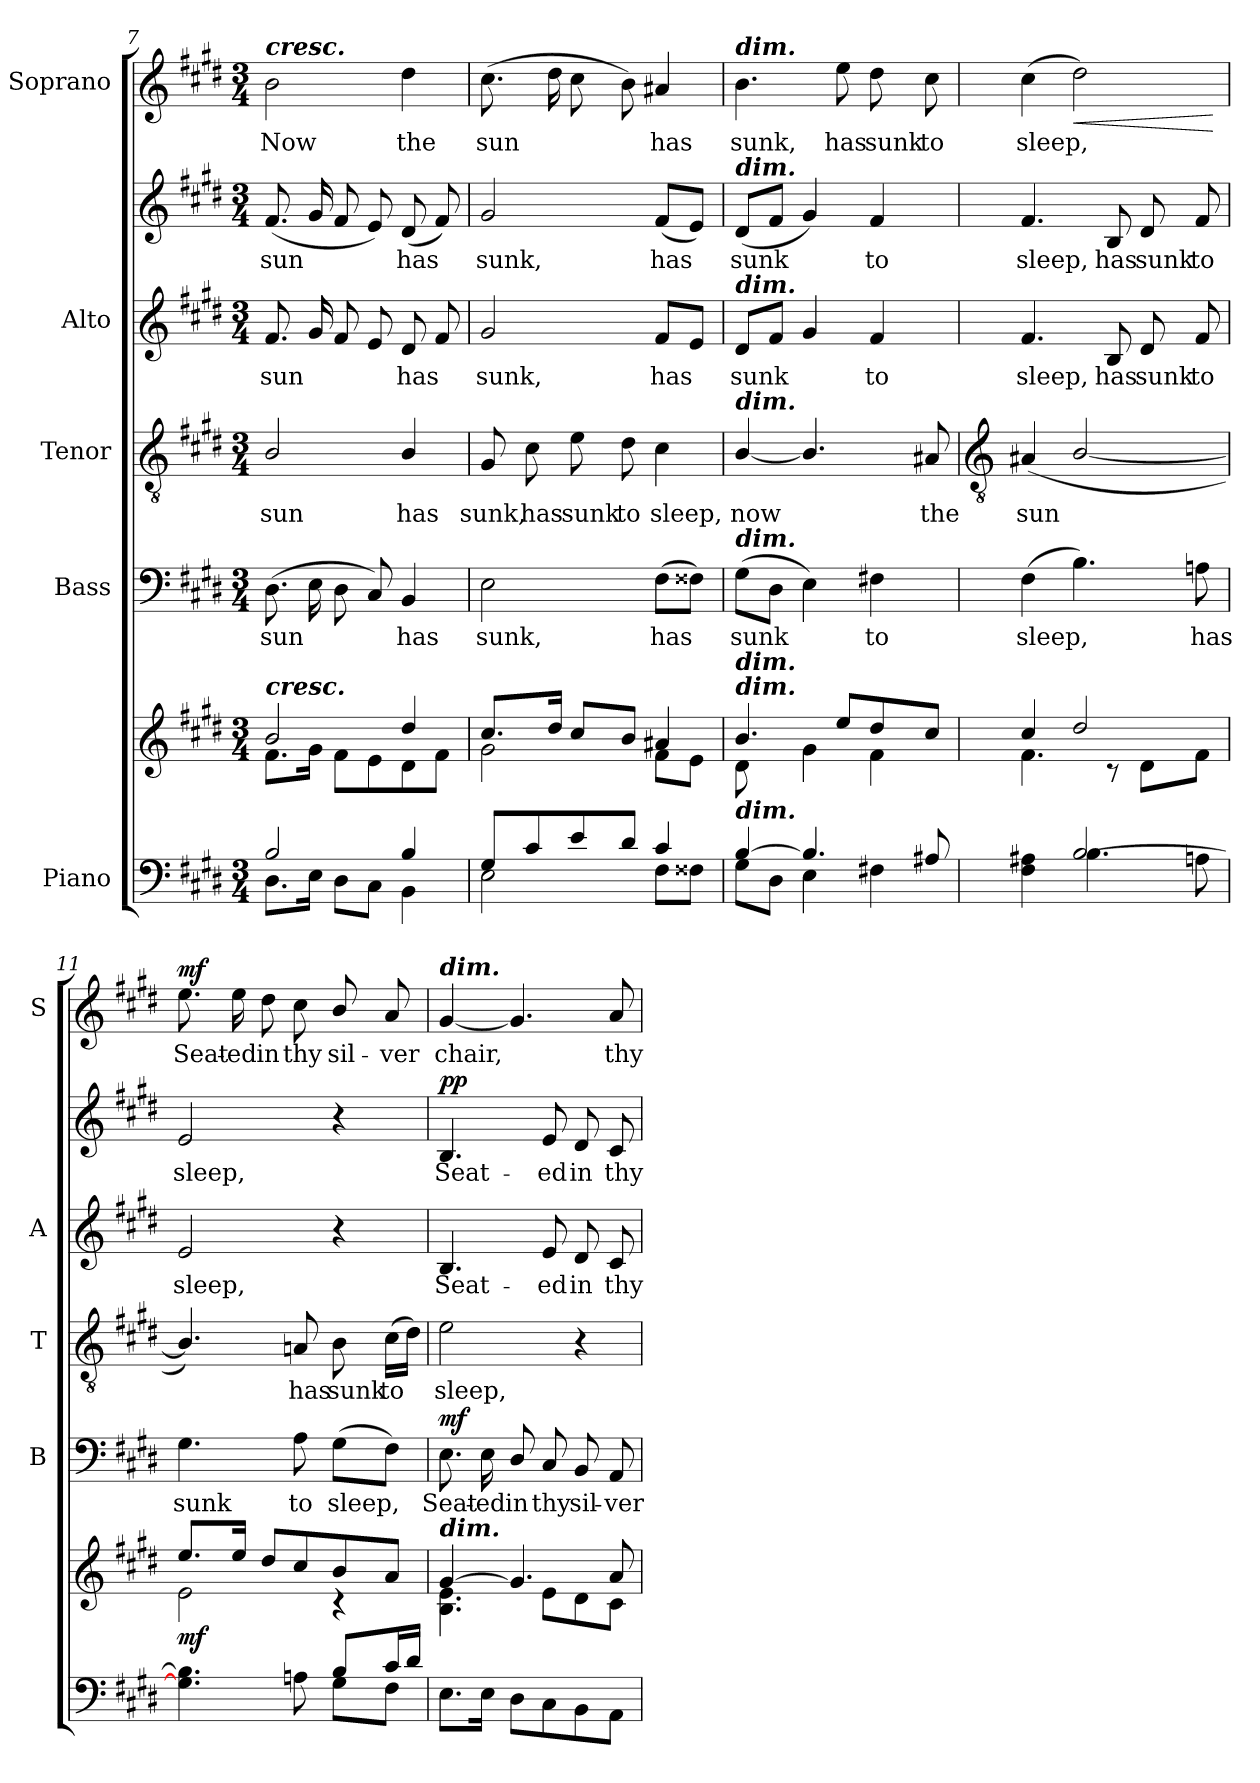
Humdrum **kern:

**kern	**kern	**dynam	**kern	**text	**dynam	**kern	**text	**kern	**text	**kern	**text	**dynam	**kern	**text	**dynam
*part5	*part5	*part5	*part4	*part4	*part4	*part3	*part3	*part2	*part2	*part2	*part2	*part2	*part1	*part1	*part1
*staff7	*staff6	*staff6/7	*staff5	*staff5	*staff5	*staff4	*staff4	*staff3	*staff3	*staff2	*staff2	*staff2/3	*staff1	*staff1	*staff1
*I"Piano	*	*	*I"Bass	*	*	*I"Tenor	*	*I"Alto	*	*	*	*	*I"Soprano	*	*
*	*	*	*I'B	*	*	*I'T	*	*I'A	*	*	*	*	*I'S	*	*
*clefF4	*clefG2	*	*clefF4	*	*	*clefGv2	*	*	*	*clefG2	*	*	*clefG2	*	*
*k[f#c#g#d#]	*k[f#c#g#d#]	*	*k[f#c#g#d#]	*	*	*k[f#c#g#d#]	*	*k[f#c#g#d#]	*	*k[f#c#g#d#]	*	*	*k[f#c#g#d#]	*	*
*E:	*E:	*	*E:	*	*	*E:	*	*E:	*	*E:	*	*	*E:	*	*
*M3/4	*M3/4	*	*M3/4	*	*	*M3/4	*	*M3/4	*	*M3/4	*	*	*M3/4	*	*
=7	=7	=7	=7	=7	=7	=7	=7	=7	=7	=7	=7	=7	=7	=7	=7
*^	*^	*	*	*	*	*	*	*	*	*	*	*	*	*	*
!	!	!	!	!	!	!	!	!	!	!	!	!	!	!	!LO:TX:a:Bi:t=cresc.	!	!
!	!	!LO:TX:a:Bi:t=cresc.	!	!	!	!	!	!	!	!	!	!	!	!	!	!	!
!	!	!	!	!	!	!LO:LY:b	!	!	!LO:LY:b	!	!LO:LY:b	!	!LO:LY:b	!	!	!LO:LY:b	!
2B/	8.D#\L	2b/	8.f#\L	.	(>8.D#L	sun	.	2B/	sun	8.f#L	sun	(<8.f#L	sun	.	2b	Now	.
.	16E\J	.	16g#\J	.	16EL	.	.	.	.	16g#L	.	16g#L	.	.	.	.	.
.	8D#\L	.	8f#\L	.	8D#	.	.	.	.	8f#	.	8f#	.	.	.	.	.
.	8C#\J	.	8e\	.	8C#J)	.	.	.	.	8eJ	.	8eJ)	.	.	.	.	.
!	!	!	!	!	!	!LO:LY:b	!	!	!LO:LY:b	!	!LO:LY:b	!	!LO:LY:b	!	!	!LO:LY:b	!
4B/	4BB\	4dd#/	8d#\	.	4BB	has	.	4B/	has	8d#L	has	(<8d#L	has	.	4dd#	the	.
.	.	.	8f#\J	.	.	.	.	.	.	8f#J	.	8f#J)	.	.	.	.	.
=8	=8	=8	=8	=8	=8	=8	=8	=8	=8	=8	=8	=8	=8	=8	=8	=8	=8
!	!	!	!	!	!	!LO:LY:b	!	!	!LO:LY:b	!	!LO:LY:b	!	!LO:LY:b	!	!	!LO:LY:b	!
8G#/L	2E\	8.cc#/L	2g#\	.	2E	sunk,	.	8G#	sunk,	2g#	sunk,	2g#	sunk,	.	(>8.cc#L	sun	.
!	!	!	!	!	!	!	!	!	!LO:LY:b	!	!	!	!	!	!	!	!
8c#/	.	.	.	.	.	.	.	8c#	has	.	.	.	.	.	.	.	.
.	.	16dd#/J	.	.	.	.	.	.	.	.	.	.	.	.	16dd#L	.	.
!	!	!	!	!	!	!	!	!	!LO:LY:b	!	!	!	!	!	!	!	!
8e/	.	8cc#/L	.	.	.	.	.	8e	sunk	.	.	.	.	.	8cc#	.	.
!	!	!	!	!	!	!	!	!	!LO:LY:b	!	!	!	!	!	!	!	!
8d#/J	.	8b/J	.	.	.	.	.	8d#	to	.	.	.	.	.	8bJ)	.	.
!	!	!	!	!	!	!LO:LY:b	!	!	!LO:LY:b	!	!LO:LY:b	!	!LO:LY:b	!	!	!LO:LY:b	!
4c#/	8F#\L	4a#X/	8f#\L	.	(>8F#L	has	.	4c#	sleep,	8f#L	has	(<8f#L	has	.	4a#X	has	.
.	8F##X\J	.	8e\J	.	8F##XJ)	.	.	.	.	8eJ	.	8eJ)	.	.	.	.	.
=9	=9	=9	=9	=9	=9	=9	=9	=9	=9	=9	=9	=9	=9	=9	=9	=9	=9
!	!	!	!	!	!	!	!	!	!	!	!	!	!	!	!LO:TX:a:Bi:t=dim.	!	!
!	!	!	!	!	!	!	!	!	!	!	!	!LO:TX:a:Bi:t=dim.	!	!	!	!	!
!	!	!	!	!	!	!	!	!	!	!LO:TX:a:Bi:t=dim.	!	!	!	!	!	!	!
!	!	!	!	!	!	!	!	!LO:TX:a:Bi:t=dim.	!	!	!	!	!	!	!	!	!
!	!	!	!	!	!LO:TX:a:Bi:t=dim.	!	!	!	!	!	!	!	!	!	!	!	!
!	!	!LO:TX:a:Bi:t=dim.	!	!	!	!	!	!	!	!	!	!	!	!	!	!	!
!	!	!LO:TX:a:Bi:t=dim.	!	!	!	!	!	!	!	!	!	!	!	!	!	!	!
!LO:TX:a:Bi:t=dim.	!	!	!	!	!	!	!	!	!	!	!	!	!	!	!	!	!
!	!	!	!	!	!	!LO:LY:b	!	!	!LO:LY:b	!	!LO:LY:b	!	!LO:LY:b	!	!	!LO:LY:b	!
[4B/	8G#\L	4.b/	8d#\	.	(>8G#L	sunk	.	[4B/	now	8d#L	sunk	(<8d#L	sunk	.	4.b	sunk,	.
.	8D#\J	.	8ryy	.	8D#J	.	.	.	.	8f#J	.	8f#J	.	.	.	.	.
4.B/]	4E\	.	4g#\	.	4E)	.	.	4.B/]	.	4g#	.	4g#)	.	.	.	.	.
!	!	!	!	!	!	!	!	!	!	!	!	!	!	!	!	!LO:LY:b	!
.	.	8ee/L	.	.	.	.	.	.	.	.	.	.	.	.	8ee	has	.
!	!	!	!	!	!	!LO:LY:b	!	!	!	!	!LO:LY:b	!	!LO:LY:b	!	!	!LO:LY:b	!
.	4F#X\	8dd#/	4f#\	.	4F#X	to	.	.	.	4f#	to	4f#	to	.	8dd#	sunk	.
!	!	!	!	!	!	!	!	!	!LO:LY:b	!	!	!	!	!	!	!LO:LY:b	!
8A#X/	.	8cc#/J	.	.	.	.	.	8A#X	the	.	.	.	.	.	8cc#	to	.
!!LO:LB:g=z
=10	=10	=10	=10	=10	=10	=10	=10	=10	=10	=10	=10	=10	=10	=10	=10	=10	=10
*	*	*	*	*	*	*	*	*clefGv2	*	*	*	*	*	*	*	*	*
!	!	!	!	!	!	!LO:LY:b	!	!	!LO:LY:b	!	!LO:LY:b	!	!LO:LY:b	!	!	!LO:LY:b	!
4ryy	4F# 4A#X	4cc#/	4.f#\	.	(>4F#	sleep,	.	(<4A#X	sun	4.f#	sleep,	4.f#	sleep,	.	(>4cc#	sleep,	.
!	!	!	!	!	!	!	!	!	!	!	!	!	!	!	!	!	!LO:HP:b
[2B/	4.B	2dd#/	.	.	4.B)	.	.	[2B/	.	.	.	.	.	.	2dd#)	.	<
!	!	!	!	!	!	!	!	!	!	!	!LO:LY:b	!	!LO:LY:b	!	!	!	!
.	.	.	8r	.	.	.	.	.	.	8B	has	8B	has	.	.	.	.
!	!	!	!	!	!	!	!	!	!	!	!LO:LY:b	!	!LO:LY:b	!	!	!	!
.	.	.	8d#\L	.	.	.	.	.	.	8d#	sunk	8d#	sunk	.	.	.	.
!	!	!	!	!	!	!LO:LY:b	!	!	!	!	!LO:LY:b	!	!LO:LY:b	!	!	!	!
.	8An	.	8f#\J	.	8An	has	.	.	.	8f#	to	8f#	to	.	.	.	.
*v	*v	*	*	*	*	*	*	*	*	*	*	*	*	*	*	*	*
*	*v	*v	*	*	*	*	*	*	*	*	*	*	*	*	*	*
.	.	.	.	.	.	.	.	.	.	.	.	.	.	.	[
=11	=11	=11	=11	=11	=11	=11	=11	=11	=11	=11	=11	=11	=11	=11	=11
*^	*^	*	*	*	*	*	*	*	*	*	*	*	*	*	*
!	!	!	!	!LO:DY:b	!	!LO:LY:b	!	!	!	!	!LO:LY:b	!	!LO:LY:b	!	!	!LO:LY:b	!LO:DY:b
4.G#\] 4.B\]	2ryy	8.ee/L	2e\	mf	4.G#	sunk	.	4.B/])	.	2e	sleep,	2e	sleep,	.	8.ee	Seat-	mf
!	!	!	!	!	!	!	!	!	!	!	!	!	!	!	!	!LO:LY:b	!
.	.	16ee/J	.	.	.	.	.	.	.	.	.	.	.	.	16ee	-ed	.
!	!	!	!	!	!	!	!	!	!	!	!	!	!	!	!	!LO:LY:b	!
.	.	8dd#/L	.	.	.	.	.	.	.	.	.	.	.	.	8dd#	in	.
!	!	!	!	!	!	!LO:LY:b	!	!	!LO:LY:b	!	!	!	!	!	!	!LO:LY:b	!
8An\	.	8cc#/	.	.	8A	to	.	8An	has	.	.	.	.	.	8cc#	thy	.
!	!	!	!	!	!	!LO:LY:b	!	!	!LO:LY:b	!	!	!	!	!	!	!LO:LY:b	!
8B/L	8G#L	8b/	4r	.	(>8G#L	sleep,	.	8B	sunk	4r	.	4r	.	.	8b/	sil-	.
!	!	!	!	!	!	!	!	!	!LO:LY:b	!	!	!	!	!	!	!LO:LY:b	!
16c#/L	8F#J	8a/J	.	.	8F#J)	.	.	(>16c#LL	to	.	.	.	.	.	8a	-ver	.
16d#/JJ	.	.	.	.	.	.	.	16d#JJ)	.	.	.	.	.	.	.	.	.
=12	=12	=12	=12	=12	=12	=12	=12	=12	=12	=12	=12	=12	=12	=12	=12	=12	=12
!	!	!	!	!	!	!	!	!	!	!	!	!	!	!	!LO:TX:a:Bi:t=dim.	!	!
!	!	!LO:TX:a:Bi:t=dim.	!	!	!	!	!	!	!	!	!	!	!	!	!	!	!
!	!	!	!	!LO:DY:b=2	!	!LO:LY:b	!	!	!LO:LY:b	!	!LO:LY:b	!	!LO:LY:b	!	!	!LO:LY:b	!
!	!	!	!	!LO:DY:n=1:b	!	!	!LO:DY:b	!	!	!	!	!	!	!LO:DY:b=2	!	!	!
!	!	!	!	!	!	!	!	!	!	!	!	!	!	!LO:DY:n=1:b	!	!	!
2.ryy	8.EL	[4g#/	4.B\ 4.e\	mf p	8.E	Seat-	mf	2e	sleep,	4.B	Seat-	4.B	Seat-	p p	[4g#	chair,	.
!	!	!	!	!	!	!LO:LY:b	!	!	!	!	!	!	!	!	!	!	!
.	16EJ	.	.	.	16E	-ed	.	.	.	.	.	.	.	.	.	.	.
!	!	!	!	!	!	!LO:LY:b	!	!	!	!	!	!	!	!	!	!	!
.	8D#L	4.g#/]	.	.	8D#/	in	.	.	.	.	.	.	.	.	4.g#]	.	.
!	!	!	!	!	!	!LO:LY:b	!	!	!	!	!LO:LY:b	!	!LO:LY:b	!	!	!	!
.	8C#	.	8e\L	.	8C#	thy	.	.	.	8e	-ed	8e	-ed	.	.	.	.
!	!	!	!	!	!	!LO:LY:b	!	!	!	!	!LO:LY:b	!	!LO:LY:b	!	!	!	!
.	8BB	.	8d#\	.	8BB	sil-	.	4r	.	8d#	in	8d#	in	.	.	.	.
!	!	!	!	!	!	!LO:LY:b	!	!	!	!	!LO:LY:b	!	!LO:LY:b	!	!	!LO:LY:b	!
.	8AAJ	8a/	8c#\J	.	8AA	-ver	.	.	.	8c#	thy	8c#	thy	.	8a	thy	.
*v	*v	*	*	*	*	*	*	*	*	*	*	*	*	*	*	*	*
*	*v	*v	*	*	*	*	*	*	*	*	*	*	*	*	*	*
=	=	=	=	=	=	=	=	=	=	=	=	=	=	=	=
*-	*-	*-	*-	*-	*-	*-	*-	*-	*-	*-	*-	*-	*-	*-	*-
